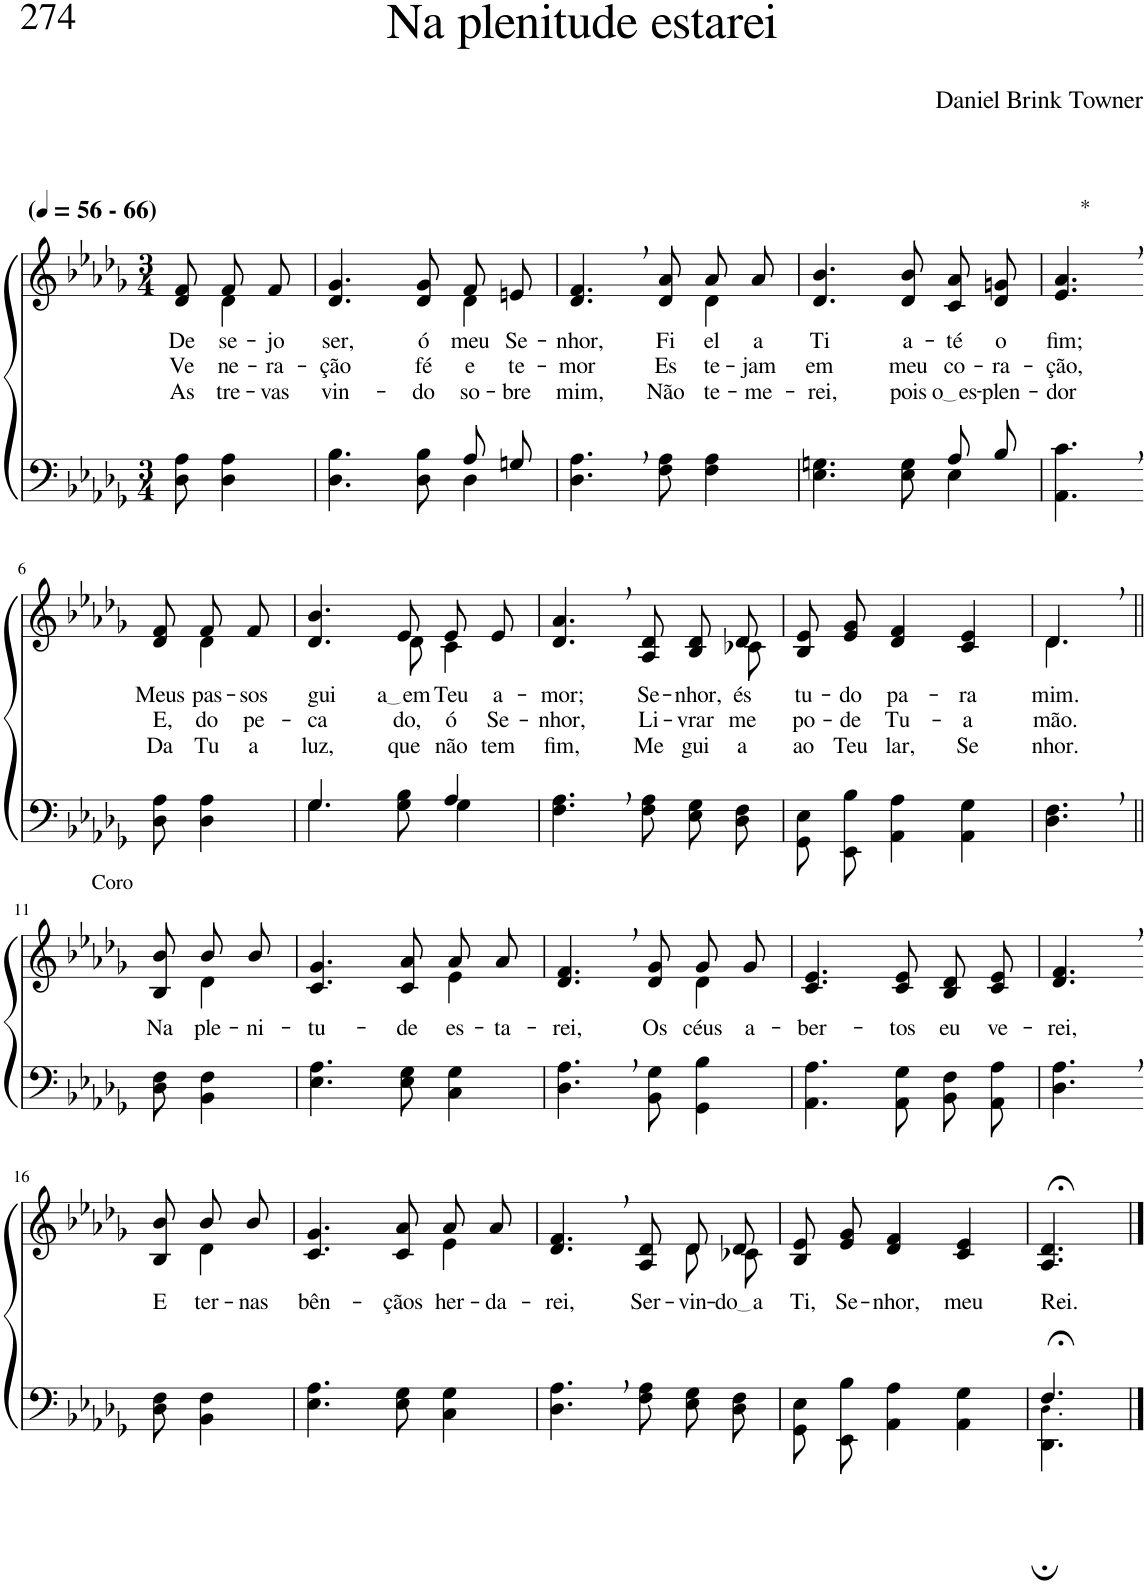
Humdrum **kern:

**kern	**kern	**text	**text	**text
*part2	*part1	*part1	*part1	*part1
*staff2	*staff1	*staff1	*staff1	*staff1
*I"Parte III e IV	*I"Parte I e II	*	*	*
*clefF4	*clefG2	*	*	*
*Trd-1c-2	*Trd-1c-2	*	*	*
*k[b-e-a-d-g-]	*k[b-e-a-d-g-]	*	*	*
*M3/4	*M3/4	*	*	*
*MM56	*MM56	*	*	*
=1	=1	=1	=1	=1
!	!LO:TX:a:B:t=(	!	!	!
!	!LO:TX:a:B:t=- 66)	!	!	!
!	!	!LO:LY:b	!LO:LY:b	!LO:LY:b
*	*^	*	*	*
8D-\ 8A-\	8d-/ 8f/	8ryy	De-	Ve-	As
!	!	!	!LO:LY:b	!LO:LY:b	!LO:LY:b
4D-\ 4A-\	8f/L	4d-\	-se-	ne-	tre-
!	!	!	!LO:LY:b	!LO:LY:b	!LO:LY:b
.	8f/J	.	-jo	-ra-	-vas
=2	=2	=2	=2	=2	=2
*^	*	*	*	*	*
!	!	!	!	!LO:LY:b	!LO:LY:b	!LO:LY:b
2ryy	4.D-\ 4.B-\	4.d-/ 4.g-/	2ryy	ser,	-ção	vin-
!	!	!	!	!LO:LY:b	!LO:LY:b	!LO:LY:b
.	8D-\ 8B-\	8d-/ 8g-/	.	ó	fé	-do
!	!	!	!	!LO:LY:b	!LO:LY:b	!LO:LY:b
8A-/L	4D-\	8f/L	4d-\	meu	e	so-
!	!	!	!	!LO:LY:b	!LO:LY:b	!LO:LY:b
8Gn/J	.	8en/J	.	Se-	te-	bre
*v	*v	*	*	*	*	*
=3	=3	=3	=3	=3	=3
!	!	!	!LO:LY:b	!LO:LY:b	!LO:LY:b
4.D-\, 4.A-\,	4.d-/, 4.f/,	2ryy	-nhor,	-mor	mim,
!	!	!	!LO:LY:b	!LO:LY:b	!LO:LY:b
8F\ 8A-\	8d-/ 8a-/	.	Fi-	Es-	Não
!	!	!	!LO:LY:b	!LO:LY:b	!LO:LY:b
4F\ 4A-\	8a-/L	4d-\	-el	te-	-te-
!	!	!	!LO:LY:b	!LO:LY:b	!LO:LY:b
.	8a-/J	.	a	-jam	-me-
*	*v	*v	*	*	*
=4	=4	=4	=4	=4
*^	*	*	*	*
!	!	!	!LO:LY:b	!LO:LY:b	!LO:LY:b
4.ryy	4.E-\ 4.Gn\	4.d-/ 4.b-/	Ti	em	-rei,
!	!	!	!LO:LY:b	!LO:LY:b	!LO:LY:b
8ryy	8E-\ 8G\	8d-/ 8b-/	a-	meu	pois
!	!	!	!LO:LY:b	!LO:LY:b	!LO:LY:b
8A-/L	4E-\	8c/ 8a-/L	-té	co-	o es
!	!	!	!LO:LY:b	!LO:LY:b	!LO:LY:b
8B-/J	.	8d-/ 8gn/J	o	-ra-	-plen-
*v	*v	*	*	*	*
=5	=5	=5	=5	=5
!	!LO:TX:a:t=*	!	!	!
!	!	!LO:LY:b	!LO:LY:b	!LO:LY:b
4.AA-\, 4.c\,	4.e-/, 4.a-/,	fim;	-ção,	-dor
!!LO:LB:g=z
=6-	=6-	=6-	=6-	=6-
!	!	!LO:LY:b	!LO:LY:b	!LO:LY:b
*	*^	*	*	*
8D-\ 8A-\	8d-/ 8f/	8ryy	Meus	E,	Da
!	!	!	!LO:LY:b	!LO:LY:b	!LO:LY:b
4D-\ 4A-\	8f/L	4d-\	pas-	do	Tu
!	!	!	!LO:LY:b	!LO:LY:b	!LO:LY:b
.	8f/J	.	sos	pe-	a
=7	=7	=7	=7	=7	=7
*^	*	*	*	*	*
!	!	!	!	!LO:LY:b	!LO:LY:b	!LO:LY:b
4.G-\	4.G-/	4.d-/ 4.b-/	4.ryy	gui-	-ca-	luz,
!	!	!	!	!LO:LY:b	!LO:LY:b	!LO:LY:b
8G-\ 8B-\	8ryy	8e-/	8d-\	a em	do,	que
!	!	!	!	!LO:LY:b	!LO:LY:b	!LO:LY:b
4G-\	4A-/	8e-/L	4c\	Teu	ó	não
!	!	!	!	!LO:LY:b	!LO:LY:b	!LO:LY:b
.	.	8e-/J	.	a-	Se-	tem
*v	*v	*	*	*	*	*
=8	=8	=8	=8	=8	=8
!	!	!	!LO:LY:b	!LO:LY:b	!LO:LY:b
4.F\, 4.A-\,	4.d-/, 4.a-/,	8ryy	-mor;	-nhor,	fim,
!	!	!	!LO:LY:b	!LO:LY:b	!LO:LY:b
*	*v	*v	*	*	*
8F\ 8A-\	8A-/ 8d-/	Se-	Li-	Me
!	!	!LO:LY:b	!LO:LY:b	!LO:LY:b
8E-\ 8G-\L	8B-/ 8d-/L	-nhor,	-vrar-	gui-
*	*^	*	*	*
!	!	!	!LO:LY:b	!LO:LY:b	!LO:LY:b
8D-\ 8F\J	8d-/J	8c-X\	és	-me	a
=9	=9	=9	=9	=9	=9
!	!	!	!LO:LY:b	!LO:LY:b	!LO:LY:b
*	*v	*v	*	*	*
8GG-\ 8E-\L	8B-/ 8e-/L	tu-	-po-	ao
!	!	!LO:LY:b	!LO:LY:b	!LO:LY:b
8EE-\ 8B-\J	8e-/ 8g-/J	-do	-de	Teu
!	!	!LO:LY:b	!LO:LY:b	!LO:LY:b
4AA-\ 4A-\	4d-/ 4f/	pa-	Tu-	lar,
!	!	!LO:LY:b	!LO:LY:b	!LO:LY:b
4AA-\ 4G-\	4c/ 4e-/	-ra	-a	Se-
=10	=10	=10	=10	=10
*	*^	*	*	*
!	!	!	!LO:LY:b	!LO:LY:b	!LO:LY:b
4.D-\, 4.F\,	4.d-,/	4.d-\	mim.	mão.	-nhor.
!!LO:LB:g=z	!!
=11||	=11||	=11||	=11||	=11||	=11||
!	!LO:TX:a:t=Coro	!	!	!	!
!	!	!	!LO:LY:b	!	!
8D-\ 8F\	8B-/ 8b-/	8ryy	Na	.	.
!	!	!	!LO:LY:b	!	!
4BB-\ 4F\	8b-/L	4d-\	ple-	.	.
!	!	!	!LO:LY:b	!	!
.	8b-/J	.	ni-	.	.
=12	=12	=12	=12	=12	=12
!	!	!	!LO:LY:b	!	!
4.E-\ 4.A-\	4.c/ 4.g-/	2ryy	-tu-	.	.
!	!	!	!LO:LY:b	!	!
8E-\ 8G-\	8c/ 8a-/	.	-de	.	.
!	!	!	!LO:LY:b	!	!
4C\ 4G-\	8a-/L	4e-\	-es-	.	.
!	!	!	!LO:LY:b	!	!
.	8a-/J	.	-ta-	.	.
=13	=13	=13	=13	=13	=13
!	!	!	!LO:LY:b	!	!
4.D-\, 4.A-\,	4.d-/, 4.f/,	2ryy	-rei,	.	.
!	!	!	!LO:LY:b	!	!
8BB-\ 8G-\	8d-/ 8g-/	.	Os	.	.
!	!	!	!LO:LY:b	!	!
4GG-\ 4B-\	8g-/L	4d-\	céus	.	.
!	!	!	!LO:LY:b	!	!
.	8g-/J	.	a-	.	.
*	*v	*v	*	*	*
=14	=14	=14	=14	=14
!	!	!LO:LY:b	!	!
4.AA-\ 4.A-\	4.c/ 4.e-/	-ber-	.	.
!	!	!LO:LY:b	!	!
8AA-\ 8G-\	8c/ 8e-/	-tos	.	.
!	!	!LO:LY:b	!	!
8BB-\ 8F\L	8B-/ 8d-/L	eu	.	.
!	!	!LO:LY:b	!	!
8AA-\ 8A-\J	8c/ 8e-/J	ve-	.	.
=15	=15	=15	=15	=15
!	!	!LO:LY:b	!	!
4.D-\, 4.A-\,	4.d-/, 4.f/,	-rei,	.	.
!!LO:LB:g=z
=16-	=16-	=16-	=16-	=16-
!	!	!LO:LY:b	!	!
*	*^	*	*	*
8D-\ 8F\	8B-/ 8b-/	8ryy	E-	.	.
!	!	!	!LO:LY:b	!	!
4BB-\ 4F\	8b-/L	4d-\	ter-	.	.
!	!	!	!LO:LY:b	!	!
.	8b-/J	.	-nas	.	.
=17	=17	=17	=17	=17	=17
!	!	!	!LO:LY:b	!	!
4.E-\ 4.A-\	4.c/ 4.g-/	2ryy	bên-	.	.
!	!	!	!LO:LY:b	!	!
8E-\ 8G-\	8c/ 8a-/	.	-çãos	.	.
!	!	!	!LO:LY:b	!	!
4C\ 4G-\	8a-/L	4e-\	her-	.	.
!	!	!	!LO:LY:b	!	!
.	8a-/J	.	-da-	.	.
=18	=18	=18	=18	=18	=18
!	!	!	!LO:LY:b	!	!
4.D-\, 4.A-\,	4.d-/, 4.f/,	2ryy	-rei,	.	.
!	!	!	!LO:LY:b	!	!
8F\ 8A-\	8A-/ 8d-/	.	Ser-	.	.
!	!	!	!LO:LY:b	!	!
8E-\ 8G-\L	8d-/L	8d-\L	-vin-	.	.
!	!	!	!LO:LY:b	!	!
8D-\ 8F\J	8d-/J	8c-X\J	do a	.	.
=19	=19	=19	=19	=19	=19
!	!	!	!LO:LY:b	!	!
*	*v	*v	*	*	*
8GG-\ 8E-\L	8B-/ 8e-/L	Ti,	.	.
!	!	!LO:LY:b	!	!
8EE-\ 8B-\J	8e-/ 8g-/J	Se-	.	.
!	!	!LO:LY:b	!	!
4AA-\ 4A-\	4d-/ 4f/	-nhor,	.	.
!	!	!LO:LY:b	!	!
4AA-\ 4G-\	4c/ 4e-/	meu	.	.
=20	=20	=20	=20	=20
*^	*	*	*	*
!	!	!	!LO:LY:b	!	!
4.F;</	4.DD-\; 4.D-!\;	4.A-/;< 4.d-/;<	Rei.-	.	.
*v	*v	*	*	*	*
==	==	==	==	==
*-	*-	*-	*-	*-
